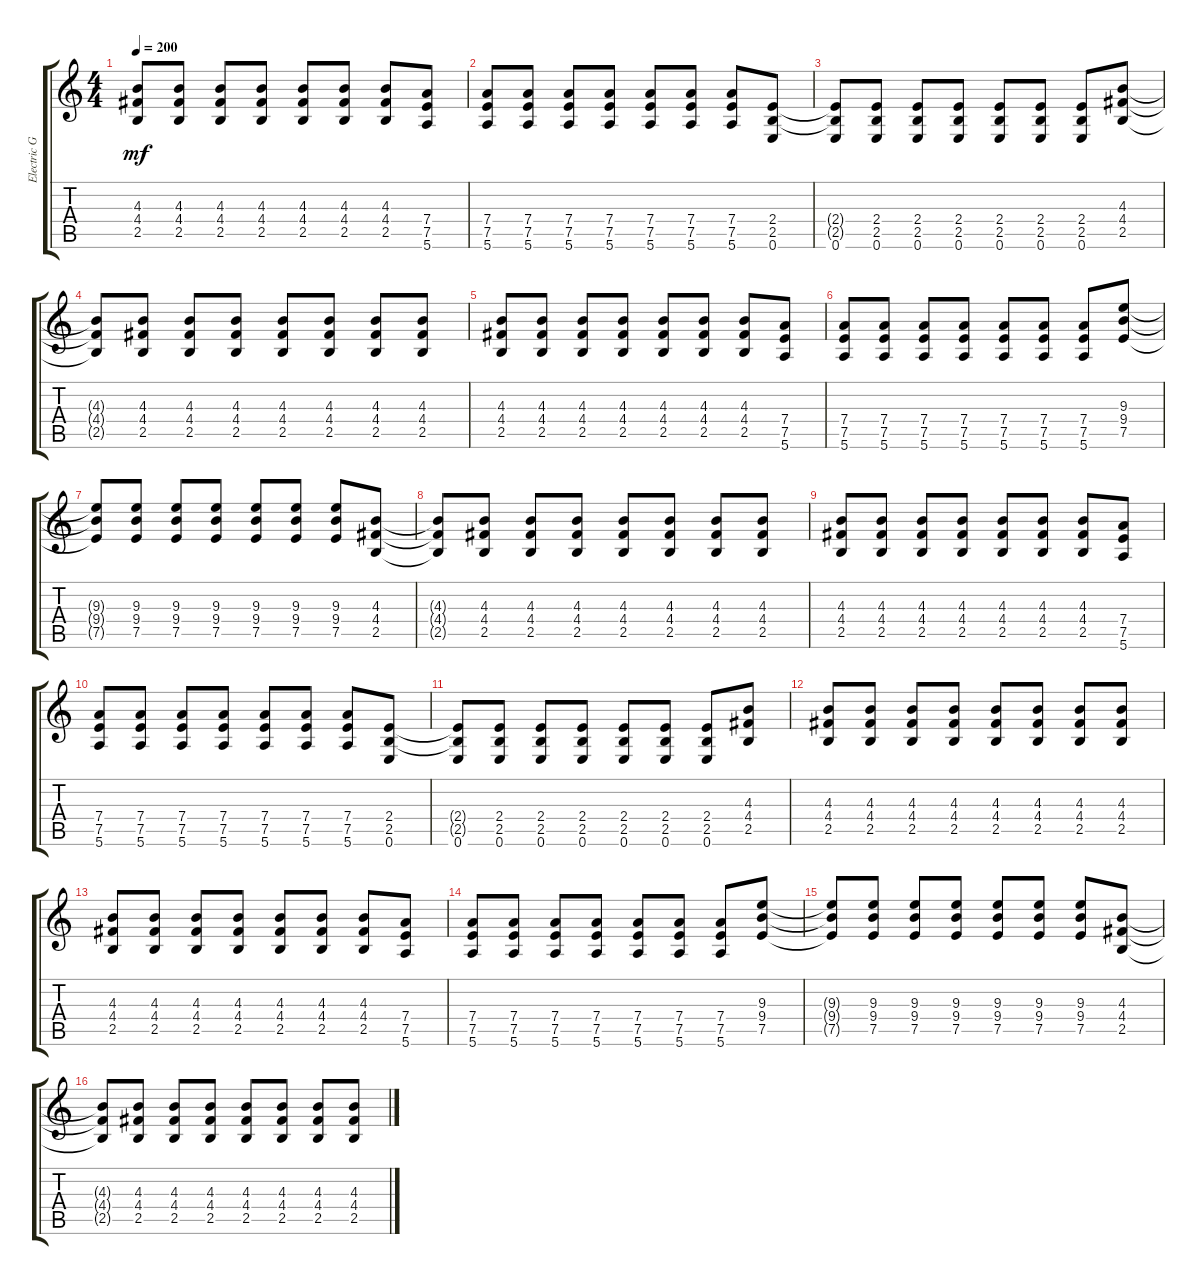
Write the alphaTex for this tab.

\track ("Electric Guitar" "Electric G") {instrument distortionguitar}
\staff {score tabs}
\tuning (E4 B3 G3 D3 A2 E2) {hide}
\ts (4 4)
\tempo 200
\clef g2
\ks c
(4.3 4.4 2.5).8{dy mf} (4.3 4.4 2.5).8 (4.3 4.4 2.5).8 (4.3 4.4 2.5).8 (4.3 4.4 2.5).8 (4.3 4.4 2.5).8 (4.3 4.4 2.5).8 (7.4 7.5 5.6).8 |
(7.4 7.5 5.6).8 (7.4 7.5 5.6).8 (7.4 7.5 5.6).8 (7.4 7.5 5.6).8 (7.4 7.5 5.6).8 (7.4 7.5 5.6).8 (7.4 7.5 5.6).8 (2.4 2.5 0.6).8 |
(2.4{t} 2.5{t} 0.6).8 (2.4 2.5 0.6).8 (2.4 2.5 0.6).8 (2.4 2.5 0.6).8 (2.4 2.5 0.6).8 (2.4 2.5 0.6).8 (2.4 2.5 0.6).8 (4.3 4.4 2.5).8 |
(4.3{t} 4.4{t} 2.5{t}).8 (4.3 4.4 2.5).8 (4.3 4.4 2.5).8 (4.3 4.4 2.5).8 (4.3 4.4 2.5).8 (4.3 4.4 2.5).8 (4.3 4.4 2.5).8 (4.3 4.4 2.5).8 |
(4.3 4.4 2.5).8 (4.3 4.4 2.5).8 (4.3 4.4 2.5).8 (4.3 4.4 2.5).8 (4.3 4.4 2.5).8 (4.3 4.4 2.5).8 (4.3 4.4 2.5).8 (7.4 7.5 5.6).8 |
(7.4 7.5 5.6).8 (7.4 7.5 5.6).8 (7.4 7.5 5.6).8 (7.4 7.5 5.6).8 (7.4 7.5 5.6).8 (7.4 7.5 5.6).8 (7.4 7.5 5.6).8 (9.3 9.4 7.5).8 |
(9.3{t} 9.4{t} 7.5{t}).8 (9.3 9.4 7.5).8 (9.3 9.4 7.5).8 (9.3 9.4 7.5).8 (9.3 9.4 7.5).8 (9.3 9.4 7.5).8 (9.3 9.4 7.5).8 (4.3 4.4 2.5).8 |
(4.3{t} 4.4{t} 2.5{t}).8 (4.3 4.4 2.5).8 (4.3 4.4 2.5).8 (4.3 4.4 2.5).8 (4.3 4.4 2.5).8 (4.3 4.4 2.5).8 (4.3 4.4 2.5).8 (4.3 4.4 2.5).8 |
(4.3 4.4 2.5).8 (4.3 4.4 2.5).8 (4.3 4.4 2.5).8 (4.3 4.4 2.5).8 (4.3 4.4 2.5).8 (4.3 4.4 2.5).8 (4.3 4.4 2.5).8 (7.4 7.5 5.6).8 |
(7.4 7.5 5.6).8 (7.4 7.5 5.6).8 (7.4 7.5 5.6).8 (7.4 7.5 5.6).8 (7.4 7.5 5.6).8 (7.4 7.5 5.6).8 (7.4 7.5 5.6).8 (2.4 2.5 0.6).8 |
(2.4{t} 2.5{t} 0.6).8 (2.4 2.5 0.6).8 (2.4 2.5 0.6).8 (2.4 2.5 0.6).8 (2.4 2.5 0.6).8 (2.4 2.5 0.6).8 (2.4 2.5 0.6).8 (4.3 4.4 2.5).8 |
(4.3 4.4 2.5).8 (4.3 4.4 2.5).8 (4.3 4.4 2.5).8 (4.3 4.4 2.5).8 (4.3 4.4 2.5).8 (4.3 4.4 2.5).8 (4.3 4.4 2.5).8 (4.3 4.4 2.5).8 |
(4.3 4.4 2.5).8 (4.3 4.4 2.5).8 (4.3 4.4 2.5).8 (4.3 4.4 2.5).8 (4.3 4.4 2.5).8 (4.3 4.4 2.5).8 (4.3 4.4 2.5).8 (7.4 7.5 5.6).8 |
(7.4 7.5 5.6).8 (7.4 7.5 5.6).8 (7.4 7.5 5.6).8 (7.4 7.5 5.6).8 (7.4 7.5 5.6).8 (7.4 7.5 5.6).8 (7.4 7.5 5.6).8 (9.3 9.4 7.5).8 |
(9.3{t} 9.4{t} 7.5{t}).8 (9.3 9.4 7.5).8 (9.3 9.4 7.5).8 (9.3 9.4 7.5).8 (9.3 9.4 7.5).8 (9.3 9.4 7.5).8 (9.3 9.4 7.5).8 (4.3 4.4 2.5).8 |
(4.3{t} 4.4{t} 2.5{t}).8 (4.3 4.4 2.5).8 (4.3 4.4 2.5).8 (4.3 4.4 2.5).8 (4.3 4.4 2.5).8 (4.3 4.4 2.5).8 (4.3 4.4 2.5).8 (4.3 4.4 2.5).8
